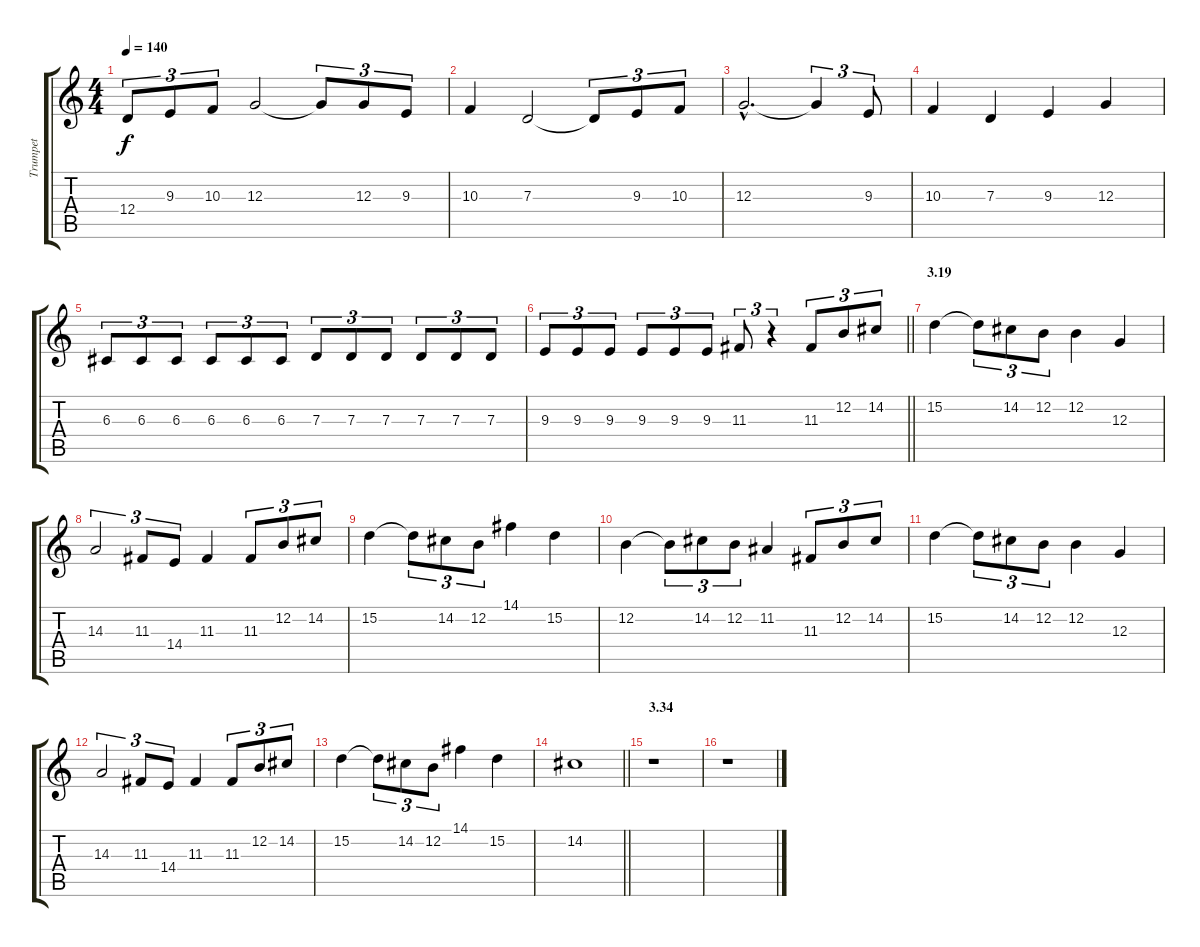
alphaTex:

\track ("Trumpet" "Trumpet") {instrument trumpet}
\staff {score tabs}
\tuning (E4 B3 G3 D3 A2 E2) {hide}
\ts (4 4)
\tempo 140
\clef g2
\ks c
12.4.8{tu (3 2) dy f} 9.3.8{tu (3 2)} 10.3.8{tu (3 2)} 12.3.2 12.3{t}.8{tu (3 2)} 12.3.8{tu (3 2)} 9.3.8{tu (3 2)} |
10.3.4 7.3.2 7.3{t}.8{tu (3 2)} 9.3.8{tu (3 2)} 10.3.8{tu (3 2)} |
12.3{hac}.2{d} 12.3{t}.4{tu (3 2)} 9.3.8{tu (3 2)} |
10.3.4 7.3.4 9.3.4 12.3.4 |
6.3.8{tu (3 2)} 6.3.8{tu (3 2)} 6.3.8{tu (3 2)} 6.3.8{tu (3 2)} 6.3.8{tu (3 2)} 6.3.8{tu (3 2)} 7.3.8{tu (3 2)} 7.3.8{tu (3 2)} 7.3.8{tu (3 2)} 7.3.8{tu (3 2)} 7.3.8{tu (3 2)} 7.3.8{tu (3 2)} |
\barLineRight lightlight
9.3.8{tu (3 2)} 9.3.8{tu (3 2)} 9.3.8{tu (3 2)} 9.3.8{tu (3 2)} 9.3.8{tu (3 2)} 9.3.8{tu (3 2)} 11.3.8{tu (3 2)} r.4{tu (3 2)} 11.3.8{tu (3 2)} 12.2.8{tu (3 2)} 14.2.8{tu (3 2)} |
\section ("" "3.19")
15.2.4 15.2{t}.8{tu (3 2)} 14.2.8{tu (3 2)} 12.2.8{tu (3 2)} 12.2.4 12.3.4 |
14.3.2{tu (3 2)} 11.3.8{tu (3 2)} 14.4.8{tu (3 2)} 11.3.4 11.3.8{tu (3 2)} 12.2.8{tu (3 2)} 14.2.8{tu (3 2)} |
15.2.4 15.2{t}.8{tu (3 2)} 14.2.8{tu (3 2)} 12.2.8{tu (3 2)} 14.1.4 15.2.4 |
12.2.4 12.2{t}.8{tu (3 2)} 14.2.8{tu (3 2)} 12.2.8{tu (3 2)} 11.2.4 11.3.8{tu (3 2)} 12.2.8{tu (3 2)} 14.2.8{tu (3 2)} |
15.2.4 15.2{t}.8{tu (3 2)} 14.2.8{tu (3 2)} 12.2.8{tu (3 2)} 12.2.4 12.3.4 |
14.3.2{tu (3 2)} 11.3.8{tu (3 2)} 14.4.8{tu (3 2)} 11.3.4 11.3.8{tu (3 2)} 12.2.8{tu (3 2)} 14.2.8{tu (3 2)} |
15.2.4 15.2{t}.8{tu (3 2)} 14.2.8{tu (3 2)} 12.2.8{tu (3 2)} 14.1.4 15.2.4 |
\barLineRight lightlight
14.2.1 |
\section ("" "3.34")
r.1 |
r.1
